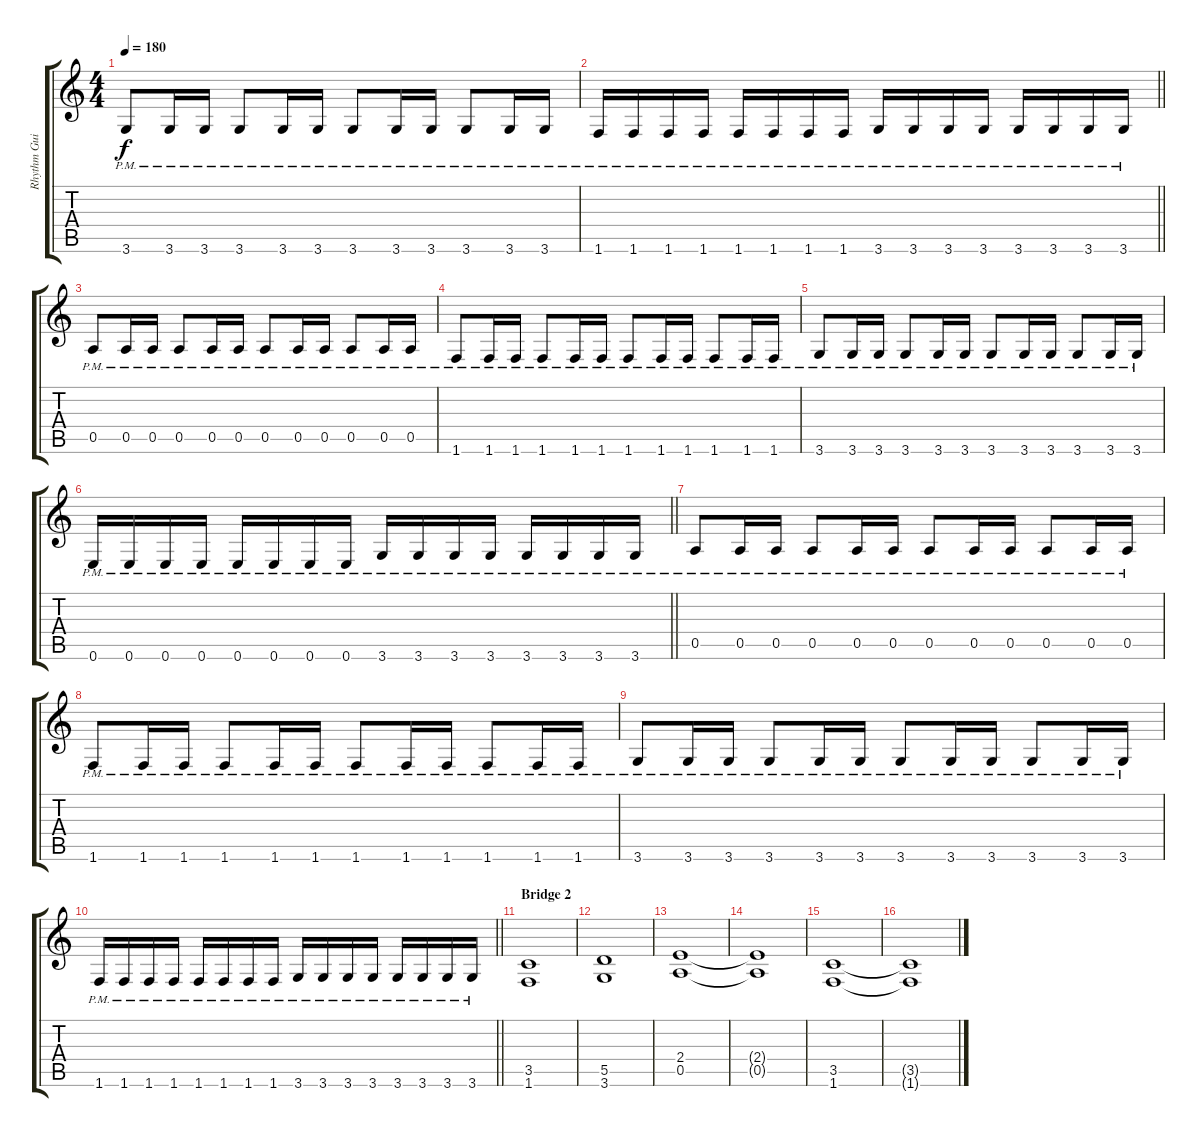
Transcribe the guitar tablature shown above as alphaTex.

\track ("Rhythm Guitar 2: Tapani Kangas" "Rhythm Gui") {instrument distortionguitar}
\staff {score tabs}
\tuning (E4 B3 G3 D3 A2 E2) {hide}
\ts (4 4)
\tempo 180
\clef g2
\ks aminor
3.6{pm}.8{dy f} 3.6{pm}.16 3.6{pm}.16 3.6{pm}.8 3.6{pm}.16 3.6{pm}.16 3.6{pm}.8 3.6{pm}.16 3.6{pm}.16 3.6{pm}.8 3.6{pm}.16 3.6{pm}.16 |
\barLineRight lightlight
1.6{pm}.16 1.6{pm}.16 1.6{pm}.16 1.6{pm}.16 1.6{pm}.16 1.6{pm}.16 1.6{pm}.16 1.6{pm}.16 3.6{pm}.16 3.6{pm}.16 3.6{pm}.16 3.6{pm}.16 3.6{pm}.16 3.6{pm}.16 3.6{pm}.16 3.6{pm}.16 |
0.5{pm}.8 0.5{pm}.16 0.5{pm}.16 0.5{pm}.8 0.5{pm}.16 0.5{pm}.16 0.5{pm}.8 0.5{pm}.16 0.5{pm}.16 0.5{pm}.8 0.5{pm}.16 0.5{pm}.16 |
1.6{pm}.8 1.6{pm}.16 1.6{pm}.16 1.6{pm}.8 1.6{pm}.16 1.6{pm}.16 1.6{pm}.8 1.6{pm}.16 1.6{pm}.16 1.6{pm}.8 1.6{pm}.16 1.6{pm}.16 |
3.6{pm}.8 3.6{pm}.16 3.6{pm}.16 3.6{pm}.8 3.6{pm}.16 3.6{pm}.16 3.6{pm}.8 3.6{pm}.16 3.6{pm}.16 3.6{pm}.8 3.6{pm}.16 3.6{pm}.16 |
\barLineRight lightlight
0.6{pm}.16 0.6{pm}.16 0.6{pm}.16 0.6{pm}.16 0.6{pm}.16 0.6{pm}.16 0.6{pm}.16 0.6{pm}.16 3.6{pm}.16 3.6{pm}.16 3.6{pm}.16 3.6{pm}.16 3.6{pm}.16 3.6{pm}.16 3.6{pm}.16 3.6{pm}.16 |
0.5{pm}.8 0.5{pm}.16 0.5{pm}.16 0.5{pm}.8 0.5{pm}.16 0.5{pm}.16 0.5{pm}.8 0.5{pm}.16 0.5{pm}.16 0.5{pm}.8 0.5{pm}.16 0.5{pm}.16 |
1.6{pm}.8 1.6{pm}.16 1.6{pm}.16 1.6{pm}.8 1.6{pm}.16 1.6{pm}.16 1.6{pm}.8 1.6{pm}.16 1.6{pm}.16 1.6{pm}.8 1.6{pm}.16 1.6{pm}.16 |
3.6{pm}.8 3.6{pm}.16 3.6{pm}.16 3.6{pm}.8 3.6{pm}.16 3.6{pm}.16 3.6{pm}.8 3.6{pm}.16 3.6{pm}.16 3.6{pm}.8 3.6{pm}.16 3.6{pm}.16 |
\barLineRight lightlight
1.6{pm}.16 1.6{pm}.16 1.6{pm}.16 1.6{pm}.16 1.6{pm}.16 1.6{pm}.16 1.6{pm}.16 1.6{pm}.16 3.6{pm}.16 3.6{pm}.16 3.6{pm}.16 3.6{pm}.16 3.6{pm}.16 3.6{pm}.16 3.6{pm}.16 3.6{pm}.16 |
\section ("" "Bridge 2")
(3.5 1.6).1 |
(5.5 3.6).1 |
(2.4 0.5).1 |
(2.4{t} 0.5{t}).1 |
(3.5 1.6).1 |
(3.5{t} 1.6{t}).1
